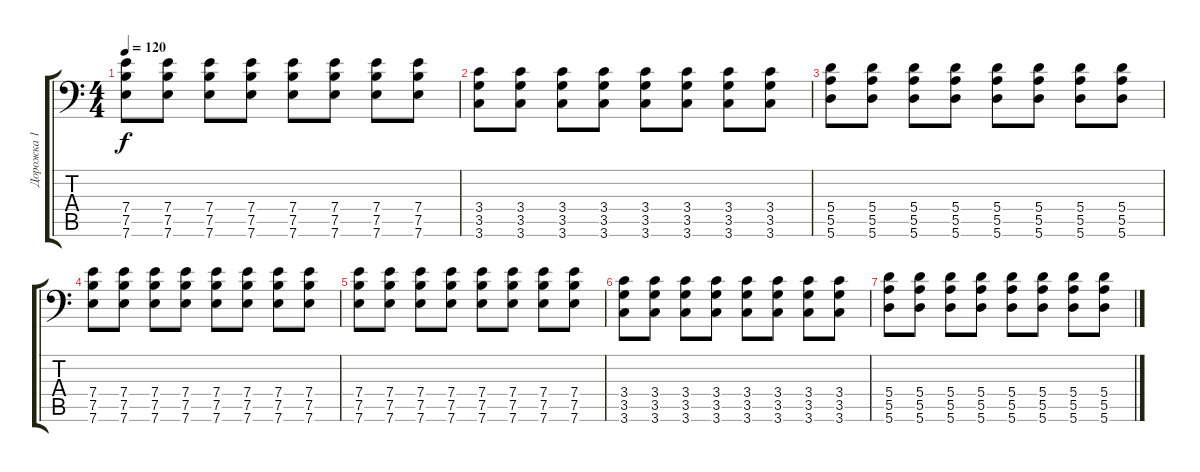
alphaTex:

\track ("Дорожка 1" "Дорожка 1") {mute instrument distortionguitar}
\staff {score tabs}
\tuning (B3 Gb3 D3 A2 E2 A1) {hide}
\ts (4 4)
\tempo 120
\clef f4
\ks c
(7.4 7.5 7.6).8{dy f} (7.4 7.5 7.6).8 (7.4 7.5 7.6).8 (7.4 7.5 7.6).8 (7.4 7.5 7.6).8 (7.4 7.5 7.6).8 (7.4 7.5 7.6).8 (7.4 7.5 7.6).8 |
(3.4 3.5 3.6).8 (3.4 3.5 3.6).8 (3.4 3.5 3.6).8 (3.4 3.5 3.6).8 (3.4 3.5 3.6).8 (3.4 3.5 3.6).8 (3.4 3.5 3.6).8 (3.4 3.5 3.6).8 |
(5.4 5.5 5.6).8 (5.4 5.5 5.6).8 (5.4 5.5 5.6).8 (5.4 5.5 5.6).8 (5.4 5.5 5.6).8 (5.4 5.5 5.6).8 (5.4 5.5 5.6).8 (5.4 5.5 5.6).8 |
(7.4 7.5 7.6).8 (7.4 7.5 7.6).8 (7.4 7.5 7.6).8 (7.4 7.5 7.6).8 (7.4 7.5 7.6).8 (7.4 7.5 7.6).8 (7.4 7.5 7.6).8 (7.4 7.5 7.6).8 |
(7.4 7.5 7.6).8 (7.4 7.5 7.6).8 (7.4 7.5 7.6).8 (7.4 7.5 7.6).8 (7.4 7.5 7.6).8 (7.4 7.5 7.6).8 (7.4 7.5 7.6).8 (7.4 7.5 7.6).8 |
(3.4 3.5 3.6).8 (3.4 3.5 3.6).8 (3.4 3.5 3.6).8 (3.4 3.5 3.6).8 (3.4 3.5 3.6).8 (3.4 3.5 3.6).8 (3.4 3.5 3.6).8 (3.4 3.5 3.6).8 |
(5.4 5.5 5.6).8 (5.4 5.5 5.6).8 (5.4 5.5 5.6).8 (5.4 5.5 5.6).8 (5.4 5.5 5.6).8 (5.4 5.5 5.6).8 (5.4 5.5 5.6).8 (5.4 5.5 5.6).8
